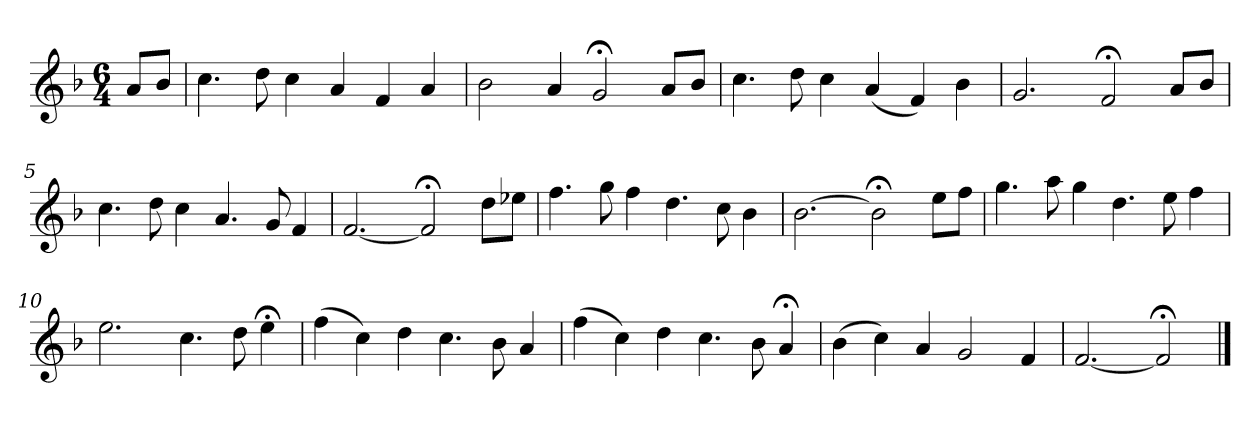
**kern
*part1
*staff1
*k[b-]
*F:
*M6/4
*MM120
=
8aL
8b-J
=1
4.cc
8dd
4cc
4a
4f
4a
=2
2b-
4a
2g;<
8aL
8b-J
=3
4.cc
8dd
4cc
(4a
4f)
4b-
=4
2.g
2f;<
8aL
8b-J
=5
4.cc
8dd
4cc
4.a
8g
4f
=6
[2.f
2f;<]
8ddL
8ee-XJ
=7
4.ff
8gg
4ff
4.dd
8cc
4b-
=8
[2.b-
2b-;<]
8eeL
8ffJ
=9
4.gg
8aa
4gg
4.dd
8ee
4ff
=10
2.ee
4.cc
8dd
4ee;<
=11
(4ff
4cc)
4dd
4.cc
8b-
4a
=12
(4ff
4cc)
4dd
4.cc
8b-
4a;<
=13
(4b-
4cc)
4a
2g
4f
=14
[2.f
2f;<]
==
*-
